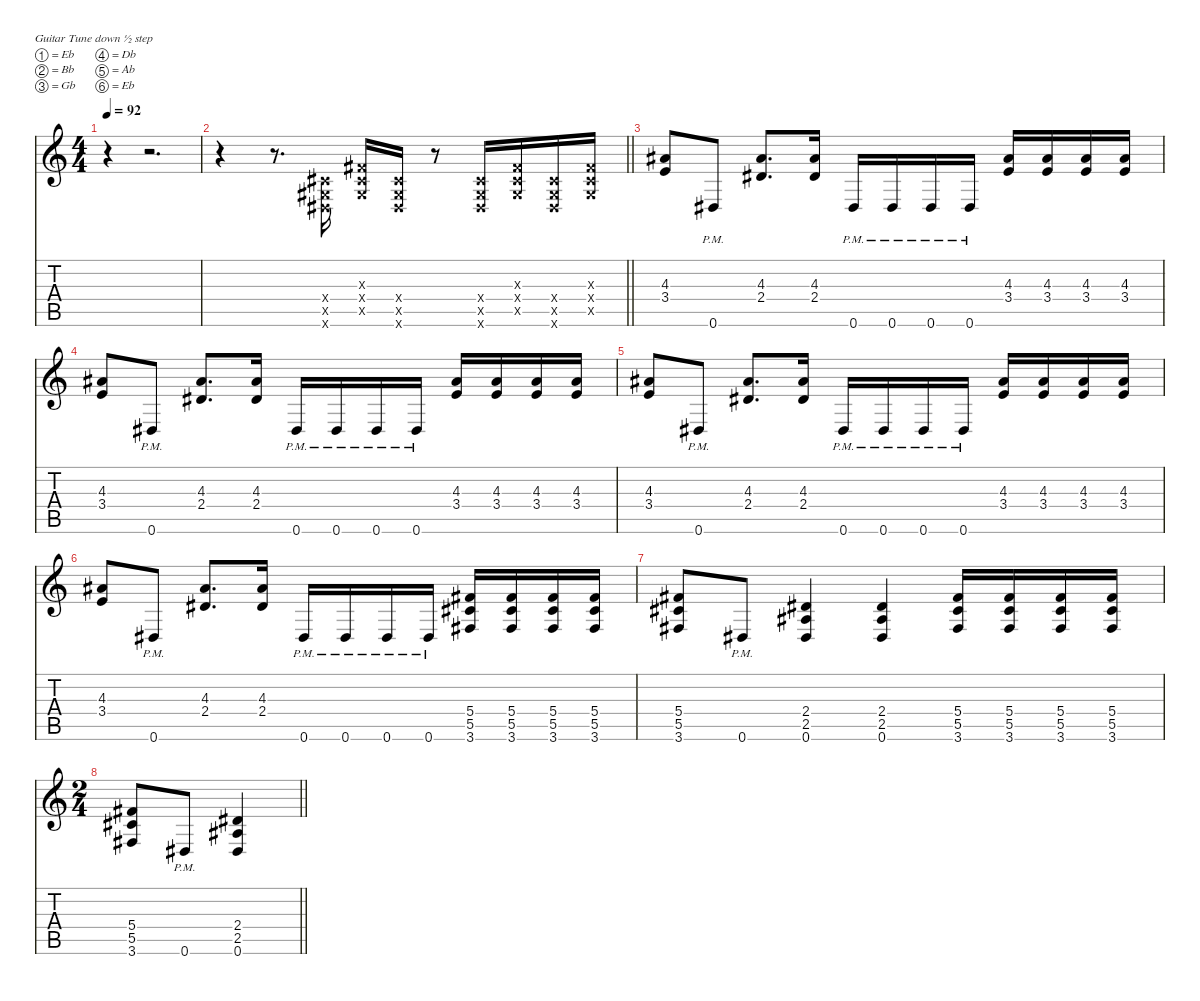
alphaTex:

\defaultSystemsLayout 4
\hideDynamics
\bracketExtendMode nobrackets
\singleTrackTrackNamePolicy hidden
\multiTrackTrackNamePolicy hidden
\otherSystemsTrackNameOrientation horizontal
\track ("Kirk" "dist.guit.") {instrument distortionguitar}
\staff {score tabs}
\tuning (Eb4 Bb3 Gb3 Db3 Ab2 Eb2)
\ts (4 4)
\tempo 92
\clef g2
\ks c
r.4{dy f beam Down} r.2{d beam Down} |
\barLineRight lightlight
r.4{beam Down} r.8{d beam Down} (0.4{x acc #} 0.5{x acc #} 0.6{x acc #}).16{beam Up} (0.3{x acc #} 0.4{x acc #} 0.5{x acc #}).16{beam Up} (0.4{x acc #} 0.5{x acc #} 0.6{x acc #}).16{beam Up} r.8{beam Up} (0.4{x acc #} 0.5{x acc #} 0.6{x acc #}).16{beam Up} (0.3{x acc #} 0.4{x acc #} 0.5{x acc #}).16{beam Up} (0.4{x acc #} 0.5{x acc #} 0.6{x acc #}).16{beam Up} (0.3{x acc #} 0.4{x acc #} 0.5{x acc #}).16{beam Up} |
\section ("" "")
(4.3{acc #} 3.4).8{beam Up} 0.6{pm acc #}.8{beam Up} (4.3{acc #} 2.4{acc #}).8{d beam Up} (4.3{acc #} 2.4{acc #}).16{beam Up} 0.6{pm acc #}.16{beam Up} 0.6{pm acc #}.16{beam Up} 0.6{pm acc #}.16{beam Up} 0.6{pm acc #}.16{beam Up} (4.3{acc #} 3.4).16{beam Up} (4.3{acc #} 3.4).16{beam Up} (4.3{acc #} 3.4).16{beam Up} (4.3{acc #} 3.4).16{beam Up} |
(4.3{acc #} 3.4).8{beam Up} 0.6{pm acc #}.8{beam Up} (4.3{acc #} 2.4{acc #}).8{d beam Up} (4.3{acc #} 2.4{acc #}).16{beam Up} 0.6{pm acc #}.16{beam Up} 0.6{pm acc #}.16{beam Up} 0.6{pm acc #}.16{beam Up} 0.6{pm acc #}.16{beam Up} (4.3{acc #} 3.4).16{beam Up} (4.3{acc #} 3.4).16{beam Up} (4.3{acc #} 3.4).16{beam Up} (4.3{acc #} 3.4).16{beam Up} |
(4.3{acc #} 3.4).8{beam Up} 0.6{pm acc #}.8{beam Up} (4.3{acc #} 2.4{acc #}).8{d beam Up} (4.3{acc #} 2.4{acc #}).16{beam Up} 0.6{pm acc #}.16{beam Up} 0.6{pm acc #}.16{beam Up} 0.6{pm acc #}.16{beam Up} 0.6{pm acc #}.16{beam Up} (4.3{acc #} 3.4).16{beam Up} (4.3{acc #} 3.4).16{beam Up} (4.3{acc #} 3.4).16{beam Up} (4.3{acc #} 3.4).16{beam Up} |
(4.3{acc #} 3.4).8{beam Up} 0.6{pm acc #}.8{beam Up} (4.3{acc #} 2.4{acc #}).8{d beam Up} (4.3{acc #} 2.4{acc #}).16{beam Up} 0.6{pm acc #}.16{beam Up} 0.6{pm acc #}.16{beam Up} 0.6{pm acc #}.16{beam Up} 0.6{pm acc #}.16{beam Up} (5.4{acc #} 5.5{acc #} 3.6{acc #}).16{beam Up} (5.4{acc #} 5.5{acc #} 3.6{acc #}).16{beam Up} (5.4{acc #} 5.5{acc #} 3.6{acc #}).16{beam Up} (5.4{acc #} 5.5{acc #} 3.6{acc #}).16{beam Up} |
(5.4{acc #} 5.5{acc #} 3.6{acc #}).8{beam Up} 0.6{pm acc #}.8{beam Up} (2.4{acc #} 2.5{acc #} 0.6{acc #}).4{beam Up} (2.4{acc #} 2.5{acc #} 0.6{acc #}).4{beam Up} (5.4{acc #} 5.5{acc #} 3.6{acc #}).16{beam Up} (5.4{acc #} 5.5{acc #} 3.6{acc #}).16{beam Up} (5.4{acc #} 5.5{acc #} 3.6{acc #}).16{beam Up} (5.4{acc #} 5.5{acc #} 3.6{acc #}).16{beam Up} |
\ts (2 4)
\beaming (8 2 2)
\barLineRight lightlight
(5.4{acc #} 5.5{acc #} 3.6{acc #}).8{beam Up} 0.6{pm acc #}.8{beam Up} (2.4{acc #} 2.5{acc #} 0.6{acc #}).4{beam Up}
